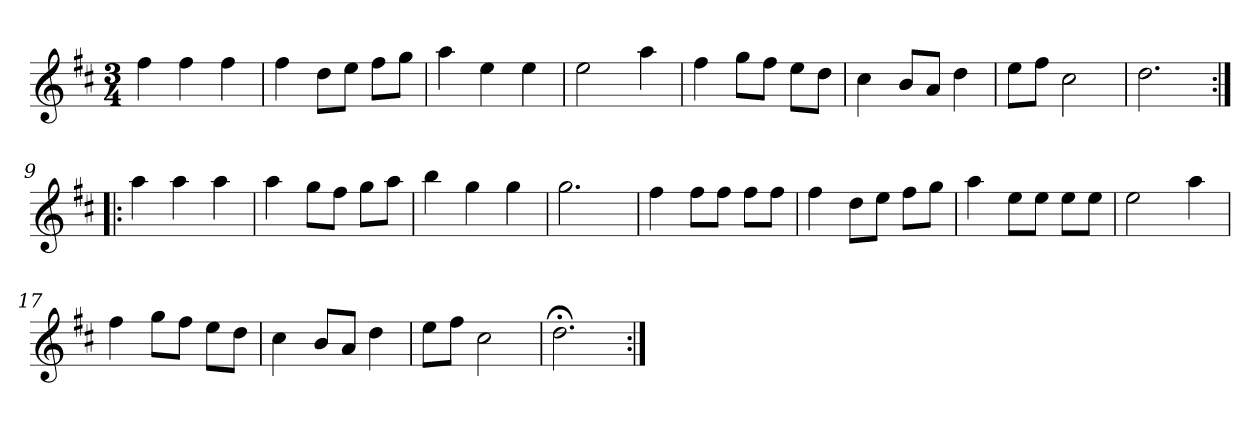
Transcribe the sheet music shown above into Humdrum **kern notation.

**kern
*part1
*staff1
*clefG2
*k[f#c#]
*D:
*M3/4
*MM120
=1
4ff#
4ff#
4ff#
=2
4ff#
8dd\L
8ee\J
8ff#\L
8gg\J
=3
4aa
4ee
4ee
=4
2ee
4aa
=5
4ff#
8gg\L
8ff#\J
8ee\L
8dd\J
=6
4cc#
8b/L
8a/J
4dd
=7
8ee\L
8ff#\J
2cc#
=8
2.dd
=9:|!|:
4aa
4aa
4aa
=10
4aa
8gg\L
8ff#\J
8gg\L
8aa\J
=11
4bb
4gg
4gg
=12
2.gg
=13
4ff#
8ff#\L
8ff#\J
8ff#\L
8ff#\J
=14
4ff#
8dd\L
8ee\J
8ff#\L
8gg\J
=15
4aa
8ee\L
8ee\J
8ee\L
8ee\J
=16
2ee
4aa
=17
4ff#
8gg\L
8ff#\J
8ee\L
8dd\J
=18
4cc#
8b/L
8a/J
4dd
=19
8ee\L
8ff#\J
2cc#
=20
2.dd;<
=:|!
*-
